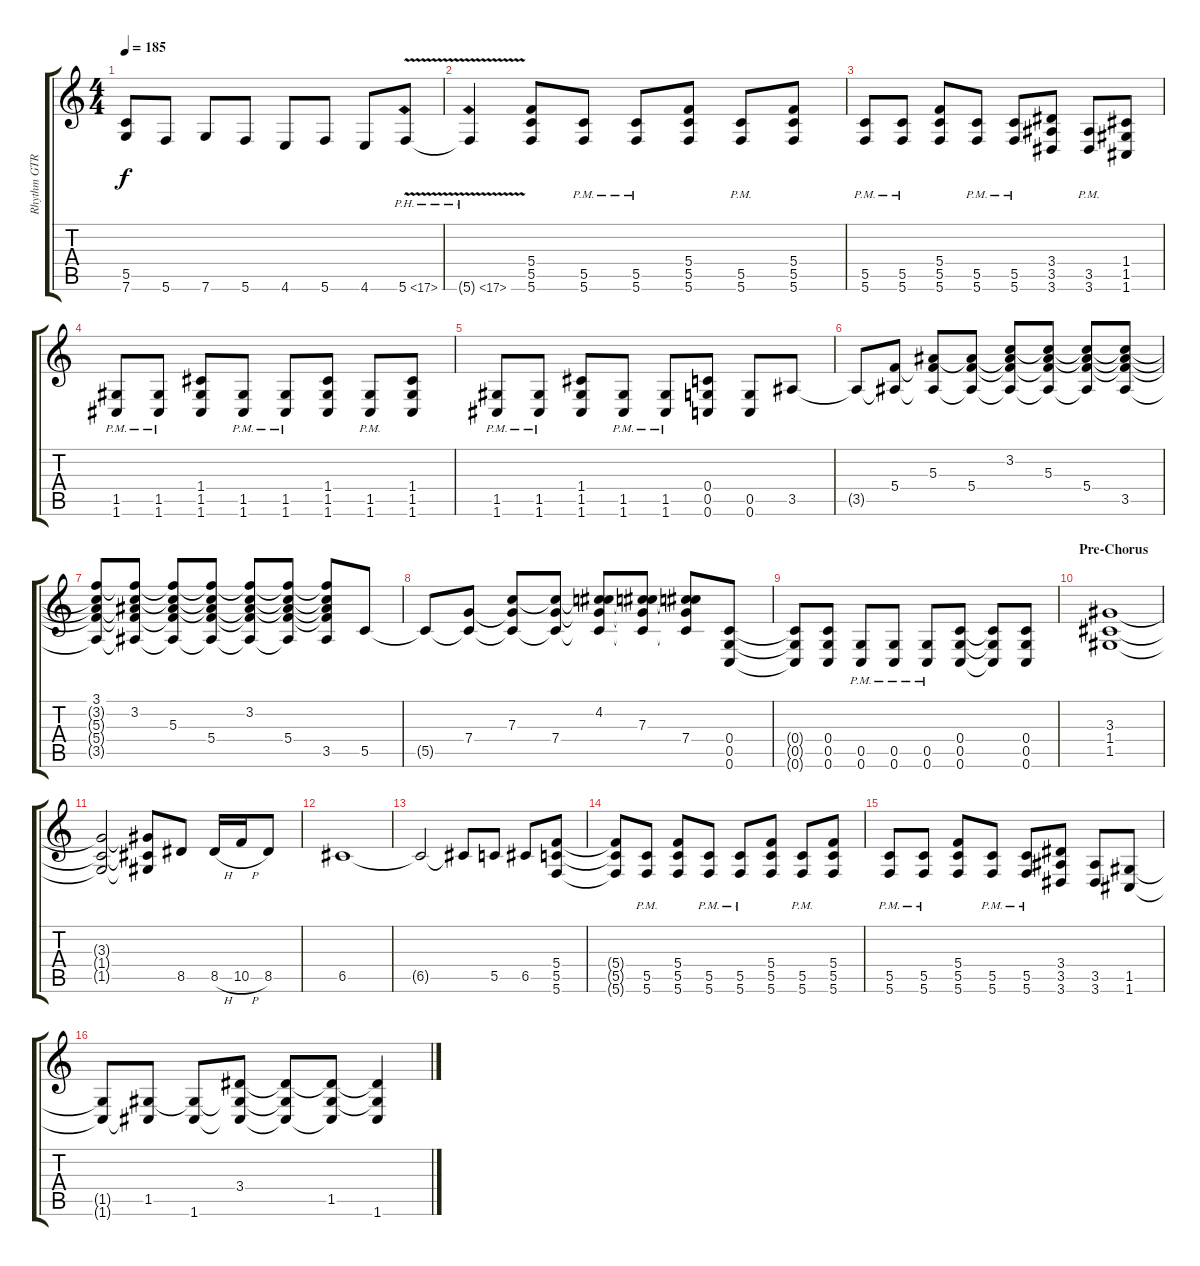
\track ("Rhythm GTR 2" "Rhythm GTR") {instrument distortionguitar}
\staff {score tabs}
\tuning (D4 A3 F3 C3 G2 C2) {hide}
\ts (4 4)
\tempo 185
\clef g2
\ks aminor
(5.5 7.6).8{dy f} 5.6.8 7.6.8 5.6.8 4.6.8 5.6.8 4.6.8 5.6{ph 12 v}.8 |
5.6{ph 12 t}.4 (5.4 5.5 5.6).8 (5.5{pm} 5.6{pm}).8 (5.5{pm} 5.6{pm}).8 (5.4 5.5 5.6).8 (5.5{pm} 5.6{pm}).8 (5.4 5.5 5.6).8 |
(5.5{pm} 5.6{pm}).8 (5.5{pm} 5.6{pm}).8 (5.4 5.5 5.6).8 (5.5{pm} 5.6{pm}).8 (5.5{pm} 5.6{pm}).8 (3.4 3.5 3.6).8 (3.5{pm} 3.6{pm}).8 (1.4 1.5 1.6).8 |
(1.5{pm} 1.6{pm}).8 (1.5{pm} 1.6{pm}).8 (1.4 1.5 1.6).8 (1.5{pm} 1.6{pm}).8 (1.5{pm} 1.6{pm}).8 (1.4 1.5 1.6).8 (1.5{pm} 1.6{pm}).8 (1.4 1.5 1.6).8 |
(1.5{pm} 1.6{pm}).8 (1.5{pm} 1.6{pm}).8 (1.4 1.5 1.6).8 (1.5{pm} 1.6{pm}).8 (1.5{pm} 1.6{pm}).8 (0.4 0.5 0.6).8 (0.5 0.6).8 3.5.8 |
3.5{t}.8 (5.4 3.5{t}).8 (5.3 5.4{t} 3.5{t}).8 (5.3{t} 5.4 3.5{t}).8 (3.2 5.3{t} 5.4{t} 3.5{t}).8 (3.2{t} 5.3 5.4{t} 3.5{t}).8 (3.2{t} 5.3{t} 5.4 3.5{t}).8 (3.2{t} 5.3{t} 5.4{t} 3.5).8 |
(3.1 3.2{t} 5.3{t} 5.4{t} 3.5{t}).8 (3.1{t} 3.2 5.3{t} 5.4{t} 3.5{t}).8 (3.1{t} 3.2{t} 5.3 5.4{t} 3.5{t}).8 (3.1{t} 3.2{t} 5.3{t} 5.4 3.5{t}).8 (3.1{t} 3.2 5.3{t} 5.4{t} 3.5{t}).8 (3.1{t} 3.2{t} 5.3{t} 5.4 3.5{t}).8 (3.1{t} 3.2{t} 5.3{t} 5.4{t} 3.5).8 5.5.8 |
5.5{t}.8 (7.4 5.5{t}).8 (7.3 7.4{t} 5.5{t}).8 (7.3{t} 7.4 5.5{t}).8 (4.2 7.3{t} 7.4{t} 5.5{t}).8 (4.2{t} 7.3 7.4{t} 5.5{t}).8 (4.2{t} 7.3{t} 7.4 5.5{t}).8 (0.4 0.5 0.6).8 |
(0.4{t} 0.5{t} 0.6{t}).8 (0.4 0.5 0.6).8 (0.5{pm} 0.6{pm}).8 (0.5{pm} 0.6{pm}).8 (0.5{pm} 0.6{pm}).8 (0.4 0.5 0.6).8 (0.4{t} 0.5{t} 0.6{t}).8 (0.4 0.5 0.6).8 |
\section ("" "Pre-Chorus")
(3.3 1.4 1.5).1 |
(3.3{t} 1.4{t} 1.5{t}).2 (3.3{t} 1.4{t} 1.5{t}).8 8.5.8 8.5{h}.16 10.5{h}.16 8.5.8 |
6.5.1 |
6.5{t}.2 6.5{t}.8 5.5.8 6.5.8 (5.4 5.5 5.6).8 |
(5.4{t} 5.5{t} 5.6{t}).8 (5.5{pm} 5.6{pm}).8 (5.4 5.5 5.6).8 (5.5{pm} 5.6{pm}).8 (5.5{pm} 5.6{pm}).8 (5.4 5.5 5.6).8 (5.5{pm} 5.6{pm}).8 (5.4 5.5 5.6).8 |
(5.5{pm} 5.6{pm}).8 (5.5{pm} 5.6{pm}).8 (5.4 5.5 5.6).8 (5.5{pm} 5.6{pm}).8 (5.5{pm} 5.6{pm}).8 (3.4 3.5 3.6).8 (3.5 3.6).8 (1.5 1.6).8 |
(1.5{t} 1.6{t}).8 (1.5 1.6{t}).8 (1.5{t} 1.6).8 (3.4 1.5{t} 1.6{t}).8 (3.4{t} 1.5{t} 1.6{t}).8 (3.4{t} 1.5 1.6{t}).8 (3.4{t} 1.5{t} 1.6).4
